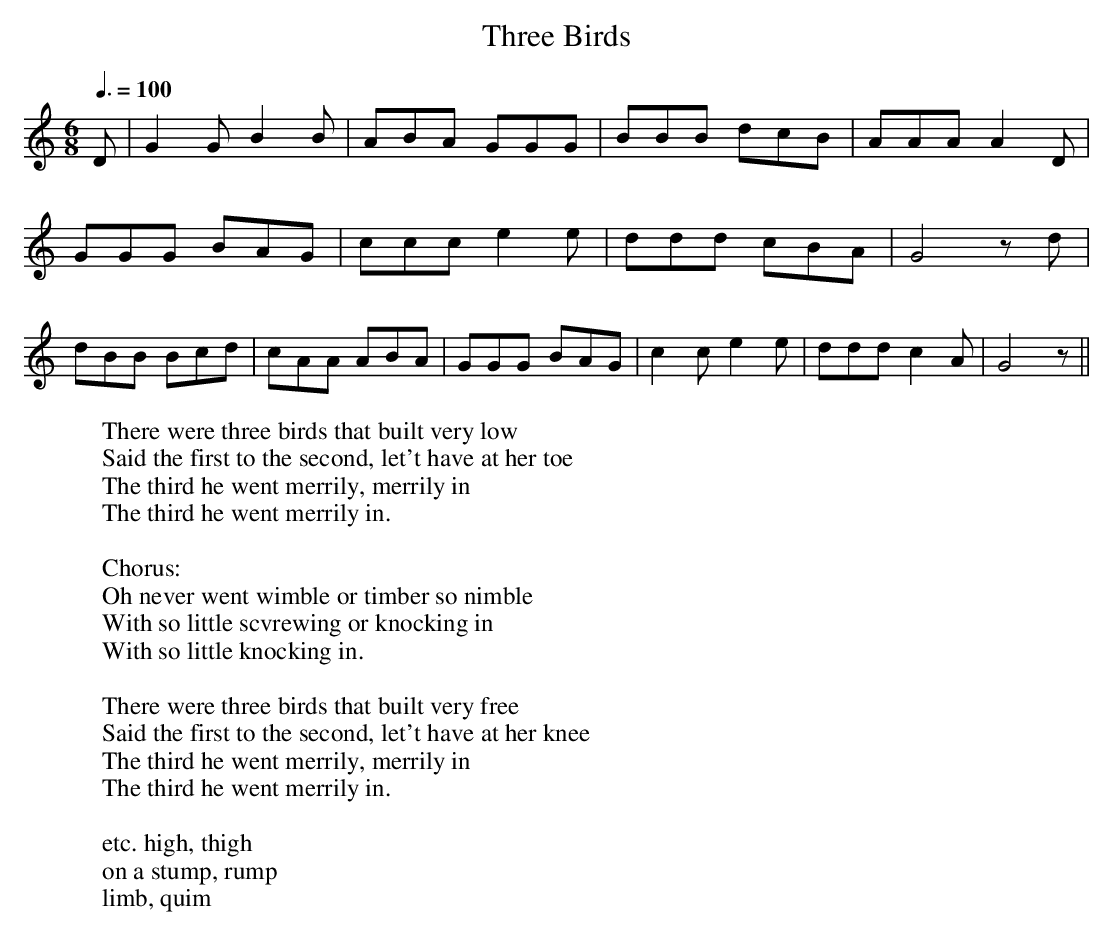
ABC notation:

X:1
T:Three Birds
M:6/8
L:1/8
Q:3/8=100
W:There were three birds that built very low
W:Said the first to the second, let't have at her toe
W:The third he went merrily, merrily in
W:The third he went merrily in.
W:
W:  Chorus:
W:  Oh never went wimble or timber so nimble
W:  With so little scvrewing or knocking in
W:  With so little knocking in.
W:
W:There were three birds that built very free
W:Said the first to the second, let't have at her knee
W:The third he went merrily, merrily in
W:The third he went merrily in.
W:
W:etc. high, thigh
W:     on a stump, rump
W:     limb, quim
K:C
D|G2G B2B|ABA GGG|BBB dcB|AAA A2D|
GGG BAG|ccc e2e|ddd cBA|G4zd|
dBB Bcd|cAA ABA|GGG BAG|c2c e2e|ddd c2A|G4z||
